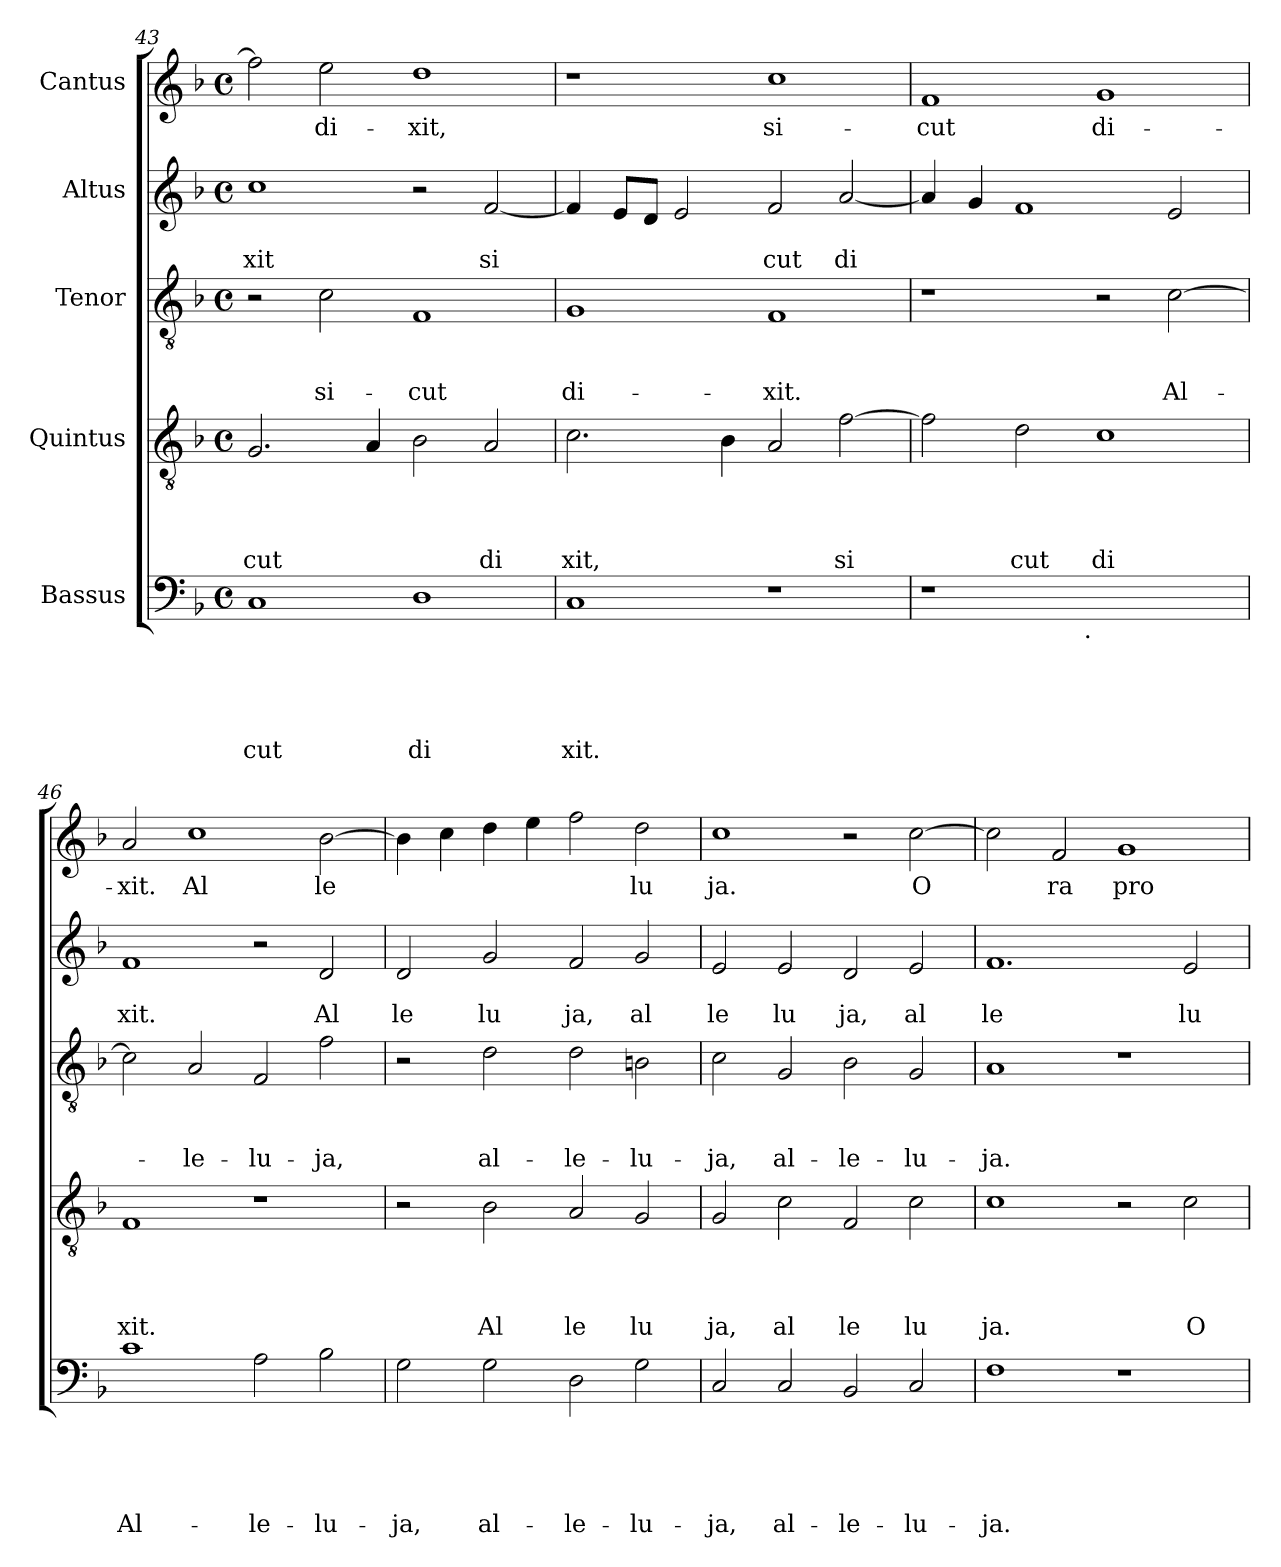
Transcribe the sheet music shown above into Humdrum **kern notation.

**kern	**text	**text	**text	**text	**text	**kern	**text	**text	**text	**text	**kern	**text	**text	**text	**kern	**text	**text	**kern	**text
*part5	*part5	*part5	*part5	*part5	*part5	*part4	*part4	*part4	*part4	*part4	*part3	*part3	*part3	*part3	*part2	*part2	*part2	*part1	*part1
*staff5	*staff5	*staff5	*staff5	*staff5	*staff5	*staff4	*staff4	*staff4	*staff4	*staff4	*staff3	*staff3	*staff3	*staff3	*staff2	*staff2	*staff2	*staff1	*staff1
*I"Bassus	*	*	*	*	*	*I"Quintus	*	*	*	*	*I"Tenor	*	*	*	*I"Altus	*	*	*I"Cantus	*
*clefF4	*	*	*	*	*	*clefGv2	*	*	*	*	*clefGv2	*	*	*	*clefG2	*	*	*clefG2	*
*k[b-]	*	*	*	*	*	*k[b-]	*	*	*	*	*k[b-]	*	*	*	*k[b-]	*	*	*k[b-]	*
*F:	*	*	*	*	*	*F:	*	*	*	*	*F:	*	*	*	*F:	*	*	*F:	*
*M4/4	*	*	*	*	*	*M4/4	*	*	*	*	*M4/4	*	*	*	*M4/4	*	*	*M4/4	*
*met(c)	*	*	*	*	*	*met(c)	*	*	*	*	*met(c)	*	*	*	*met(c)	*	*	*met(c)	*
=43	=43	=43	=43	=43	=43	=43	=43	=43	=43	=43	=43	=43	=43	=43	=43	=43	=43	=43	=43
!	!	!	!	!	!LO:LY:b	!	!	!	!	!LO:LY:b	!	!	!	!	!	!	!LO:LY:b	!	!
1C	.	.	.	.	cut	2.G/	.	.	.	cut	2r	.	.	.	1cc	.	xit	2ff\]	.
!	!	!	!	!	!	!	!	!	!	!	!	!	!	!LO:LY:b	!	!	!	!	!LO:LY:b
.	.	.	.	.	.	.	.	.	.	.	2c\	.	.	si-	.	.	.	2ee\	di-
.	.	.	.	.	.	4A/	.	.	.	.	.	.	.	.	.	.	.	.	.
!	!	!	!	!	!LO:LY:b	!	!	!	!	!	!	!	!	!LO:LY:b	!	!	!	!	!LO:LY:b
1D	.	.	.	.	di	2B-\	.	.	.	.	1F	.	.	-cut	2r	.	.	1dd	-xit,
!	!	!	!	!	!	!	!	!	!	!LO:LY:b	!	!	!	!	!	!	!LO:LY:b	!	!
.	.	.	.	.	.	2A/	.	.	.	di	.	.	.	.	[<2f/	.	si	.	.
=44	=44	=44	=44	=44	=44	=44	=44	=44	=44	=44	=44	=44	=44	=44	=44	=44	=44	=44	=44
!	!	!	!	!	!LO:LY:b	!	!	!	!	!LO:LY:b	!	!	!	!LO:LY:b	!	!	!	!	!
1C	.	.	.	.	xit.	2.c\	.	.	.	xit,	1G	.	.	di-	4f/]	.	.	1r	.
.	.	.	.	.	.	.	.	.	.	.	.	.	.	.	8e/L	.	.	.	.
.	.	.	.	.	.	.	.	.	.	.	.	.	.	.	8d/J	.	.	.	.
.	.	.	.	.	.	.	.	.	.	.	.	.	.	.	2e/	.	.	.	.
.	.	.	.	.	.	4B-\	.	.	.	.	.	.	.	.	.	.	.	.	.
!	!	!	!	!	!	!	!	!	!	!	!	!	!	!LO:LY:b	!	!	!LO:LY:b	!	!LO:LY:b
1r	.	.	.	.	.	2A/	.	.	.	.	1F	.	.	-xit.	2f/	.	cut	1cc	si-
!	!	!	!	!	!	!	!	!	!	!LO:LY:b	!	!	!	!	!	!	!LO:LY:b	!	!
.	.	.	.	.	.	[>2f\	.	.	.	si	.	.	.	.	[<2a/	.	di	.	.
=45	=45	=45	=45	=45	=45	=45	=45	=45	=45	=45	=45	=45	=45	=45	=45	=45	=45	=45	=45
!	!	!	!	!	!	!	!	!	!	!	!	!	!	!	!	!	!	!	!LO:LY:b
*^	*	*	*	*	*	*	*	*	*	*	*	*	*	*	*	*	*	*	*
1r	2ryy	.	.	.	.	.	2f\]	.	.	.	.	1r	.	.	.	4a/]	.	.	1f	-cut
.	.	.	.	.	.	.	.	.	.	.	.	.	.	.	.	4g/	.	.	.	.
!	!	!	!	!	!	!	!	!	!	!	!LO:LY:b	!	!	!	!	!	!	!	!	!
.	4...ryy	.	.	.	.	.	2d\	.	.	.	cut	.	.	.	.	1f	.	.	.	.
!	!LO:TX:b:t=.	!	!	!	!	!	!	!	!	!	!	!	!	!	!	!	!	!	!	!
.	1ryy	.	.	.	.	.	.	.	.	.	.	.	.	.	.	.	.	.	.	.
!	!	!	!	!	!	!	!	!	!	!	!LO:LY:b	!	!	!	!	!	!	!	!	!LO:LY:b
1ryy	.	.	.	.	.	.	1c	.	.	.	di	2r	.	.	.	.	.	.	1g	di-
!	!	!	!	!	!	!	!	!	!	!	!	!	!	!	!LO:LY:b	!	!	!	!	!
.	.	.	.	.	.	.	.	.	.	.	.	[<2c\	.	.	Al-	2e/	.	.	.	.
.	32ryy	.	.	.	.	.	.	.	.	.	.	.	.	.	.	.	.	.	.	.
!!LO:LB:g=z
=46	=46	=46	=46	=46	=46	=46	=46	=46	=46	=46	=46	=46	=46	=46	=46	=46	=46	=46	=46	=46
!	!	!	!	!	!	!LO:LY:b	!	!	!	!	!LO:LY:b	!	!	!	!	!	!	!LO:LY:b	!	!LO:LY:b
*v	*v	*	*	*	*	*	*	*	*	*	*	*	*	*	*	*	*	*	*	*
1c	.	.	.	.	Al-	1F	.	.	.	xit.	2c\]	.	.	.	1f	.	xit.	2a/	-xit.
!	!	!	!	!	!	!	!	!	!	!	!	!	!	!LO:LY:b	!	!	!	!	!LO:LY:b
.	.	.	.	.	.	.	.	.	.	.	2A/	.	.	-le-	.	.	.	1cc	Al
!	!	!	!	!	!LO:LY:b	!	!	!	!	!	!	!	!	!LO:LY:b	!	!	!	!	!
2A\	.	.	.	.	-le-	1r	.	.	.	.	2F/	.	.	-lu-	2r	.	.	.	.
!	!	!	!	!	!LO:LY:b	!	!	!	!	!	!	!	!	!LO:LY:b	!	!	!LO:LY:b	!	!LO:LY:b
2B-\	.	.	.	.	-lu-	.	.	.	.	.	2f\	.	.	-ja,	2d/	.	Al	[>2b-\	le
=47	=47	=47	=47	=47	=47	=47	=47	=47	=47	=47	=47	=47	=47	=47	=47	=47	=47	=47	=47
!	!	!	!	!	!LO:LY:b	!	!	!	!	!	!	!	!	!	!	!	!LO:LY:b	!	!
2G\	.	.	.	.	-ja,	2r	.	.	.	.	2r	.	.	.	2d/	.	le	4b-\]	.
.	.	.	.	.	.	.	.	.	.	.	.	.	.	.	.	.	.	4cc\	.
!	!	!	!	!	!LO:LY:b	!	!	!	!	!LO:LY:b	!	!	!	!LO:LY:b	!	!	!LO:LY:b	!	!
2G\	.	.	.	.	al-	2B-\	.	.	.	Al	2d\	.	.	al-	2g/	.	lu	4dd\	.
.	.	.	.	.	.	.	.	.	.	.	.	.	.	.	.	.	.	4ee\	.
!	!	!	!	!	!LO:LY:b	!	!	!	!	!LO:LY:b	!	!	!	!LO:LY:b	!	!	!LO:LY:b	!	!
2D\	.	.	.	.	-le-	2A/	.	.	.	le	2d\	.	.	-le-	2f/	.	ja,	2ff\	.
!	!	!	!	!	!LO:LY:b	!	!	!	!	!LO:LY:b	!	!	!	!LO:LY:b	!	!	!LO:LY:b	!	!LO:LY:b
2G\	.	.	.	.	-lu-	2G/	.	.	.	lu	2Bn\	.	.	-lu-	2g/	.	al	2dd\	lu
=48	=48	=48	=48	=48	=48	=48	=48	=48	=48	=48	=48	=48	=48	=48	=48	=48	=48	=48	=48
!	!	!	!	!	!LO:LY:b	!	!	!	!	!LO:LY:b	!	!	!	!LO:LY:b	!	!	!LO:LY:b	!	!LO:LY:b
2C/	.	.	.	.	-ja,	2G/	.	.	.	ja,	2c\	.	.	-ja,	2e/	.	le	1cc	ja.
!	!	!	!	!	!LO:LY:b	!	!	!	!	!LO:LY:b	!	!	!	!LO:LY:b	!	!	!LO:LY:b	!	!
2C/	.	.	.	.	al-	2c\	.	.	.	al	2G/	.	.	al-	2e/	.	lu	.	.
!	!	!	!	!	!LO:LY:b	!	!	!	!	!LO:LY:b	!	!	!	!LO:LY:b	!	!	!LO:LY:b	!	!
2BB-/	.	.	.	.	-le-	2F/	.	.	.	le	2B-\	.	.	-le-	2d/	.	ja,	2r	.
!	!	!	!	!	!LO:LY:b	!	!	!	!	!LO:LY:b	!	!	!	!LO:LY:b	!	!	!LO:LY:b	!	!LO:LY:b
2C/	.	.	.	.	-lu-	2c\	.	.	.	lu	2G/	.	.	-lu-	2e/	.	al	[>2cc\	O
=49	=49	=49	=49	=49	=49	=49	=49	=49	=49	=49	=49	=49	=49	=49	=49	=49	=49	=49	=49
!	!	!	!	!	!LO:LY:b	!	!	!	!	!LO:LY:b	!	!	!	!LO:LY:b	!	!	!LO:LY:b	!	!
1F	.	.	.	.	-ja.	1c	.	.	.	ja.	1A	.	.	-ja.	1.f	.	le	2cc\]	.
!	!	!	!	!	!	!	!	!	!	!	!	!	!	!	!	!	!	!	!LO:LY:b
.	.	.	.	.	.	.	.	.	.	.	.	.	.	.	.	.	.	2f/	ra
!	!	!	!	!	!	!	!	!	!	!	!	!	!	!	!	!	!	!	!LO:LY:b
1r	.	.	.	.	.	2r	.	.	.	.	1r	.	.	.	.	.	.	1g	pro
!	!	!	!	!	!	!	!	!	!	!LO:LY:b	!	!	!	!	!	!	!LO:LY:b	!	!
.	.	.	.	.	.	2c\	.	.	.	O	.	.	.	.	2e/	.	lu	.	.
=	=	=	=	=	=	=	=	=	=	=	=	=	=	=	=	=	=	=	=
*-	*-	*-	*-	*-	*-	*-	*-	*-	*-	*-	*-	*-	*-	*-	*-	*-	*-	*-	*-
